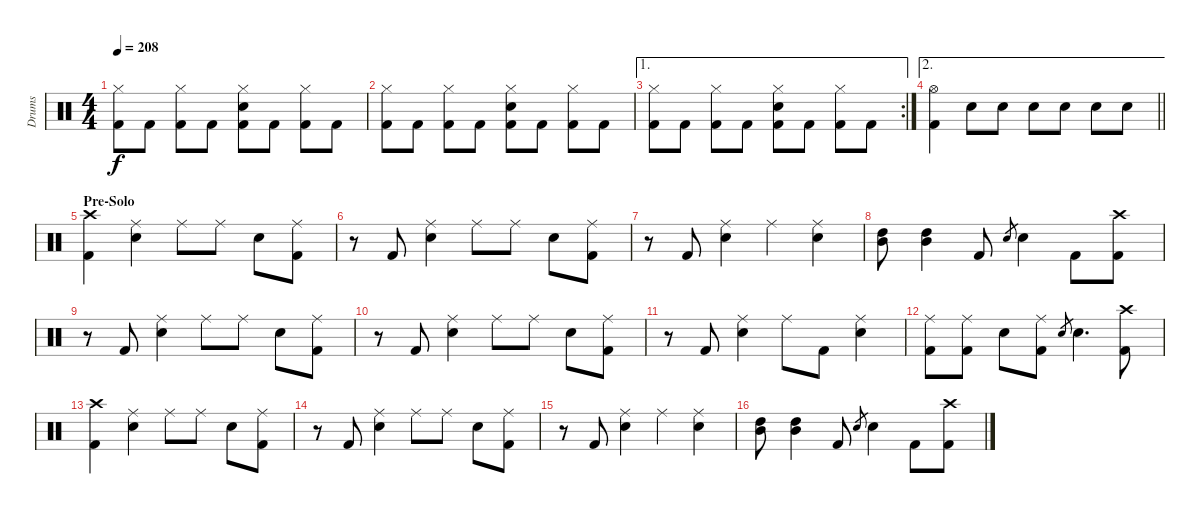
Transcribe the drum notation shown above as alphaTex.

\track ("Drums" "Drums") {instrument percussion}
\staff {score}
\articulation defaults
\ts (4 4)
\tempo 208
\clef neutral
\ks c
("Hi-Hat (closed)" "Kick (hit) 2").8{dy f} "Kick (hit) 2".8 ("Hi-Hat (closed)" "Kick (hit) 2").8 "Kick (hit) 2".8 ("Hi-Hat (closed)" "Electric Snare (hit)" "Kick (hit) 2").8 "Kick (hit) 2".8 ("Hi-Hat (closed)" "Kick (hit) 2").8 "Kick (hit) 2".8 |
("Hi-Hat (closed)" "Kick (hit) 2").8 "Kick (hit) 2".8 ("Hi-Hat (closed)" "Kick (hit) 2").8 "Kick (hit) 2".8 ("Hi-Hat (closed)" "Electric Snare (hit)" "Kick (hit) 2").8 "Kick (hit) 2".8 ("Hi-Hat (closed)" "Kick (hit) 2").8 "Kick (hit) 2".8 |
\ae 1
\rc 2
("Hi-Hat (closed)" "Kick (hit) 2").8 "Kick (hit) 2".8 ("Hi-Hat (closed)" "Kick (hit) 2").8 "Kick (hit) 2".8 ("Hi-Hat (closed)" "Electric Snare (hit)" "Kick (hit) 2").8 "Kick (hit) 2".8 ("Hi-Hat (closed)" "Kick (hit) 2").8 "Kick (hit) 2".8 |
\ae 2
\barLineRight lightlight
("Hi-Hat (open)" "Kick (hit) 2").4 "Electric Snare (hit)".8 "Electric Snare (hit)".8 "Electric Snare (hit)".8 "Electric Snare (hit)".8 "Electric Snare (hit)".8 "Electric Snare (hit)".8 |
\section ("" "Pre-Solo")
("Crash high (hit)" "Kick (hit) 2").4 ("Ride (middle)" "Electric Snare (hit)").4 "Ride (middle)".8 "Ride (middle)".8 "Electric Snare (hit)".8 ("Ride (middle)" "Kick (hit) 2").8 |
r.8 "Kick (hit) 2".8 ("Ride (middle)" "Electric Snare (hit)").4 "Ride (middle)".8 "Ride (middle)".8 "Electric Snare (hit)".8 ("Ride (middle)" "Kick (hit) 2").8 |
r.8 "Kick (hit) 2".8 ("Ride (middle)" "Electric Snare (hit)").4 "Ride (middle)".4 ("Ride (middle)" "Electric Snare (hit)").4 |
("High Tom (hit)" "Mid Tom (hit)").8 ("High Tom (hit)" "Mid Tom (hit)").4 "Kick (hit) 2".8 "Electric Snare (hit)".8{gr} "Electric Snare (hit)".4 "Kick (hit) 2".8 ("Crash high (hit)" "Kick (hit) 2").8 |
r.8 "Kick (hit) 2".8 ("Ride (middle)" "Electric Snare (hit)").4 "Ride (middle)".8 "Ride (middle)".8 "Electric Snare (hit)".8 ("Ride (middle)" "Kick (hit) 2").8 |
r.8 "Kick (hit) 2".8 ("Ride (middle)" "Electric Snare (hit)").4 "Ride (middle)".8 "Ride (middle)".8 "Electric Snare (hit)".8 ("Ride (middle)" "Kick (hit) 2").8 |
r.8 "Kick (hit) 2".8 ("Ride (middle)" "Electric Snare (hit)").4 "Ride (middle)".8 "Kick (hit) 2".8 ("Ride (middle)" "Electric Snare (hit)").4 |
("Ride (middle)" "Kick (hit) 2").8 ("Ride (middle)" "Kick (hit) 2").8 "Electric Snare (hit)".8 ("Ride (middle)" "Kick (hit) 2").8 "Electric Snare (hit)".8{gr} "Electric Snare (hit)".4{d} ("Crash high (hit)" "Kick (hit) 2").8 |
("Crash high (hit)" "Kick (hit) 2").4 ("Ride (middle)" "Electric Snare (hit)").4 "Ride (middle)".8 "Ride (middle)".8 "Electric Snare (hit)".8 ("Ride (middle)" "Kick (hit) 2").8 |
r.8 "Kick (hit) 2".8 ("Ride (middle)" "Electric Snare (hit)").4 "Ride (middle)".8 "Ride (middle)".8 "Electric Snare (hit)".8 ("Ride (middle)" "Kick (hit) 2").8 |
r.8 "Kick (hit) 2".8 ("Ride (middle)" "Electric Snare (hit)").4 "Ride (middle)".4 ("Ride (middle)" "Electric Snare (hit)").4 |
("High Tom (hit)" "Mid Tom (hit)").8 ("High Tom (hit)" "Mid Tom (hit)").4 "Kick (hit) 2".8 "Electric Snare (hit)".8{gr} "Electric Snare (hit)".4 "Kick (hit) 2".8 ("Crash high (hit)" "Kick (hit) 2").8
